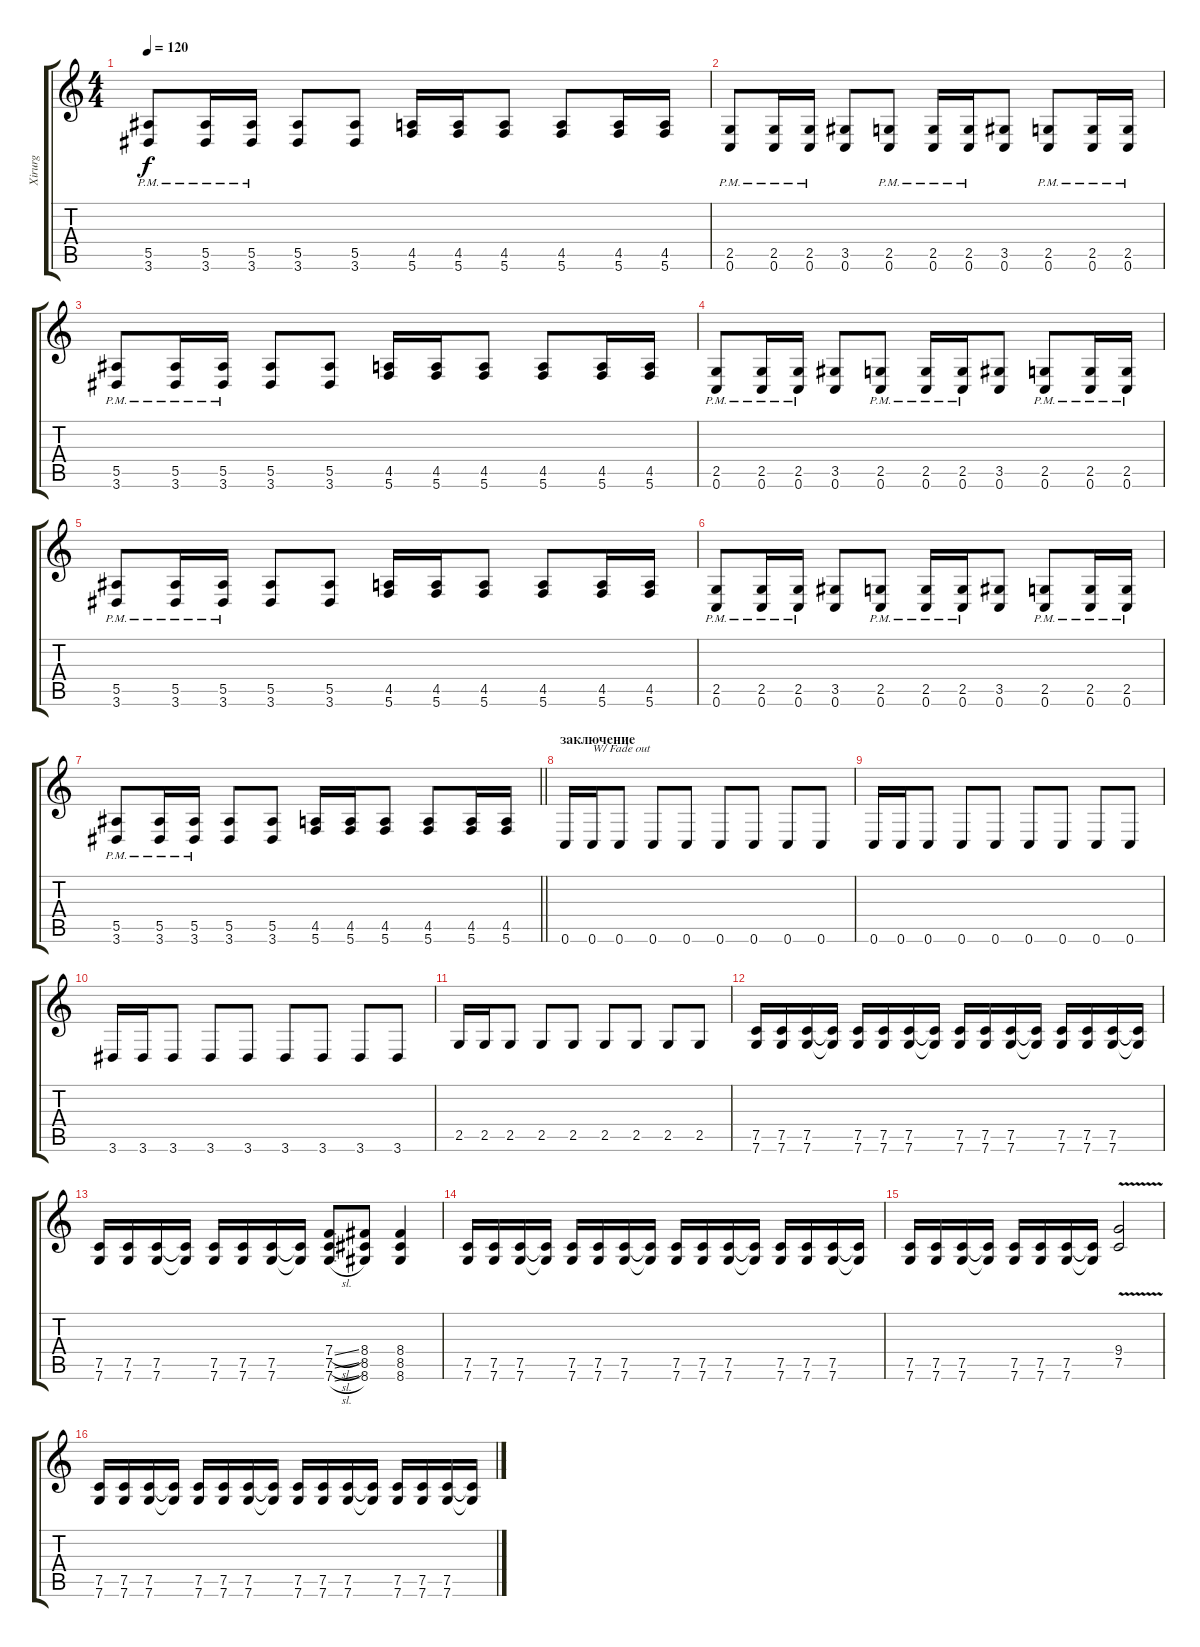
\track ("Xirurg" "Xirurg") {instrument distortionguitar}
\staff {score tabs}
\tuning (C4 G3 Eb3 Bb2 F2 C2) {hide}
\ts (4 4)
\tempo 120
\clef g2
\ks c
(5.5{pm} 3.6{pm}).8{dy f} (5.5{pm} 3.6{pm}).16 (5.5{pm} 3.6{pm}).16 (5.5 3.6).8 (5.5 3.6).8 (4.5 5.6).16 (4.5 5.6).16 (4.5 5.6).8 (4.5 5.6).8 (4.5 5.6).16 (4.5 5.6).16 |
(2.5{pm} 0.6{pm}).8 (2.5{pm} 0.6{pm}).16 (2.5{pm} 0.6{pm}).16 (3.5 0.6).8 (2.5{pm} 0.6{pm}).8 (2.5{pm} 0.6{pm}).16 (2.5{pm} 0.6{pm}).16 (3.5 0.6).8 (2.5{pm} 0.6{pm}).8 (2.5{pm} 0.6{pm}).16 (2.5{pm} 0.6{pm}).16 |
(5.5{pm} 3.6{pm}).8 (5.5{pm} 3.6{pm}).16 (5.5{pm} 3.6{pm}).16 (5.5 3.6).8 (5.5 3.6).8 (4.5 5.6).16 (4.5 5.6).16 (4.5 5.6).8 (4.5 5.6).8 (4.5 5.6).16 (4.5 5.6).16 |
(2.5{pm} 0.6{pm}).8 (2.5{pm} 0.6{pm}).16 (2.5{pm} 0.6{pm}).16 (3.5 0.6).8 (2.5{pm} 0.6{pm}).8 (2.5{pm} 0.6{pm}).16 (2.5{pm} 0.6{pm}).16 (3.5 0.6).8 (2.5{pm} 0.6{pm}).8 (2.5{pm} 0.6{pm}).16 (2.5{pm} 0.6{pm}).16 |
(5.5{pm} 3.6{pm}).8 (5.5{pm} 3.6{pm}).16 (5.5{pm} 3.6{pm}).16 (5.5 3.6).8 (5.5 3.6).8 (4.5 5.6).16 (4.5 5.6).16 (4.5 5.6).8 (4.5 5.6).8 (4.5 5.6).16 (4.5 5.6).16 |
(2.5{pm} 0.6{pm}).8 (2.5{pm} 0.6{pm}).16 (2.5{pm} 0.6{pm}).16 (3.5 0.6).8 (2.5{pm} 0.6{pm}).8 (2.5{pm} 0.6{pm}).16 (2.5{pm} 0.6{pm}).16 (3.5 0.6).8 (2.5{pm} 0.6{pm}).8 (2.5{pm} 0.6{pm}).16 (2.5{pm} 0.6{pm}).16 |
\barLineRight lightlight
(5.5{pm} 3.6{pm}).8 (5.5{pm} 3.6{pm}).16 (5.5{pm} 3.6{pm}).16 (5.5 3.6).8 (5.5 3.6).8 (4.5 5.6).16 (4.5 5.6).16 (4.5 5.6).8 (4.5 5.6).8 (4.5 5.6).16 (4.5 5.6).16 |
\section ("" "заключение")
0.6.16 0.6.16{txt "W/ Fade out"} 0.6.8 0.6.8 0.6.8 0.6.8 0.6.8 0.6.8 0.6.8 |
0.6.16 0.6.16 0.6.8 0.6.8 0.6.8 0.6.8 0.6.8 0.6.8 0.6.8 |
3.6.16 3.6.16 3.6.8 3.6.8 3.6.8 3.6.8 3.6.8 3.6.8 3.6.8 |
2.5.16 2.5.16 2.5.8 2.5.8 2.5.8 2.5.8 2.5.8 2.5.8 2.5.8 |
(7.5 7.6).16 (7.5 7.6).16 (7.5 7.6).16 (7.5{t} 7.6{t}).16 (7.5 7.6).16 (7.5 7.6).16 (7.5 7.6).16 (7.5{t} 7.6{t}).16 (7.5 7.6).16 (7.5 7.6).16 (7.5 7.6).16 (7.5{t} 7.6{t}).16 (7.5 7.6).16 (7.5 7.6).16 (7.5 7.6).16 (7.5{t} 7.6{t}).16 |
(7.5 7.6).16 (7.5 7.6).16 (7.5 7.6).16 (7.5{t} 7.6{t}).16 (7.5 7.6).16 (7.5 7.6).16 (7.5 7.6).16 (7.5{t} 7.6{t}).16 (7.4{sl} 7.5{sl} 7.6{sl}).8 (8.4 8.5 8.6).8 (8.4 8.5 8.6).4 |
(7.5 7.6).16 (7.5 7.6).16 (7.5 7.6).16 (7.5{t} 7.6{t}).16 (7.5 7.6).16 (7.5 7.6).16 (7.5 7.6).16 (7.5{t} 7.6{t}).16 (7.5 7.6).16 (7.5 7.6).16 (7.5 7.6).16 (7.5{t} 7.6{t}).16 (7.5 7.6).16 (7.5 7.6).16 (7.5 7.6).16 (7.5{t} 7.6{t}).16 |
(7.5 7.6).16 (7.5 7.6).16 (7.5 7.6).16 (7.5{t} 7.6{t}).16 (7.5 7.6).16 (7.5 7.6).16 (7.5 7.6).16 (7.5{t} 7.6{t}).16 (9.4{v} 7.5{v}).2 |
(7.5 7.6).16 (7.5 7.6).16 (7.5 7.6).16 (7.5{t} 7.6{t}).16 (7.5 7.6).16 (7.5 7.6).16 (7.5 7.6).16 (7.5{t} 7.6{t}).16 (7.5 7.6).16 (7.5 7.6).16 (7.5 7.6).16 (7.5{t} 7.6{t}).16 (7.5 7.6).16 (7.5 7.6).16 (7.5 7.6).16 (7.5{t} 7.6{t}).16
